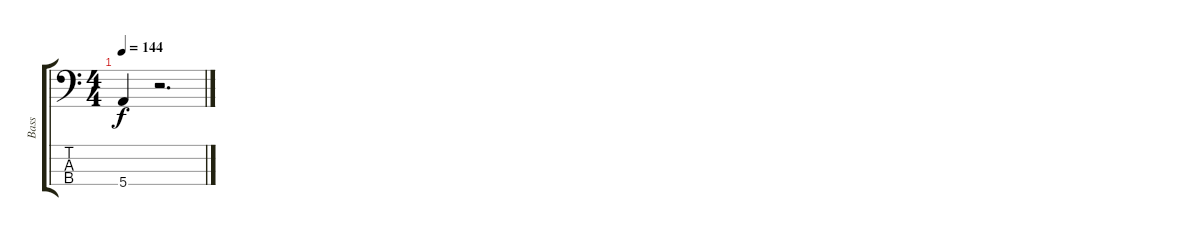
\track ("Bass" "Bass") {instrument electricbassfinger}
\staff {score tabs}
\tuning (G2 D2 A1 E1) {hide}
\ts (4 4)
\tempo 144
\clef f4
\ks c
5.4.4{dy f} r.2{d}
